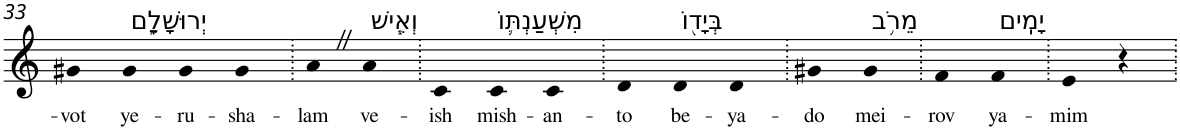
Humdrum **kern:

**kern	**text
*part1	*part1
*staff1	*staff1
*I"Piano	*
*I'Pno	*
!!LO:PB:g=z
*clefG2	*
*k[]	*
=33	=33
!	!LO:LY:b
4g#X	-vot
!LO:TX:a:t=יְרוּשָׁלִָ֑ם	!
!	!LO:LY:b
4g#	ye-
!	!LO:LY:b
4g#	-ru-
!	!LO:LY:b
4g#	-sha-
=34.	=34.
!	!LO:LY:b
4aZ	-lam
!LO:TX:a:t=וְאִ֧ישׁ	!
!	!LO:LY:b
4a	ve-
=35.	=35.
!	!LO:LY:b
4c	-ish
!LO:TX:a:t=מִשְׁעַנְתּ֛וֹ	!
!	!LO:LY:b
4c	mish-
!	!LO:LY:b
4c	-an-
=36.	=36.
!	!LO:LY:b
4d	-to
!LO:TX:a:t=בְּיָד֖וֹ	!
!	!LO:LY:b
4d	be-
!	!LO:LY:b
4d	-ya-
=37.	=37.
!	!LO:LY:b
4g#X	-do
!LO:TX:a:t=מֵרֹ֥ב	!
!	!LO:LY:b
4g#	mei-
=38.	=38.
!	!LO:LY:b
4f	-rov
!LO:TX:a:t=יָמִֽים	!
!	!LO:LY:b
4f	ya-
=39.	=39.
!	!LO:LY:b
4e	-mim
4r	.
=.	=.
*-	*-
